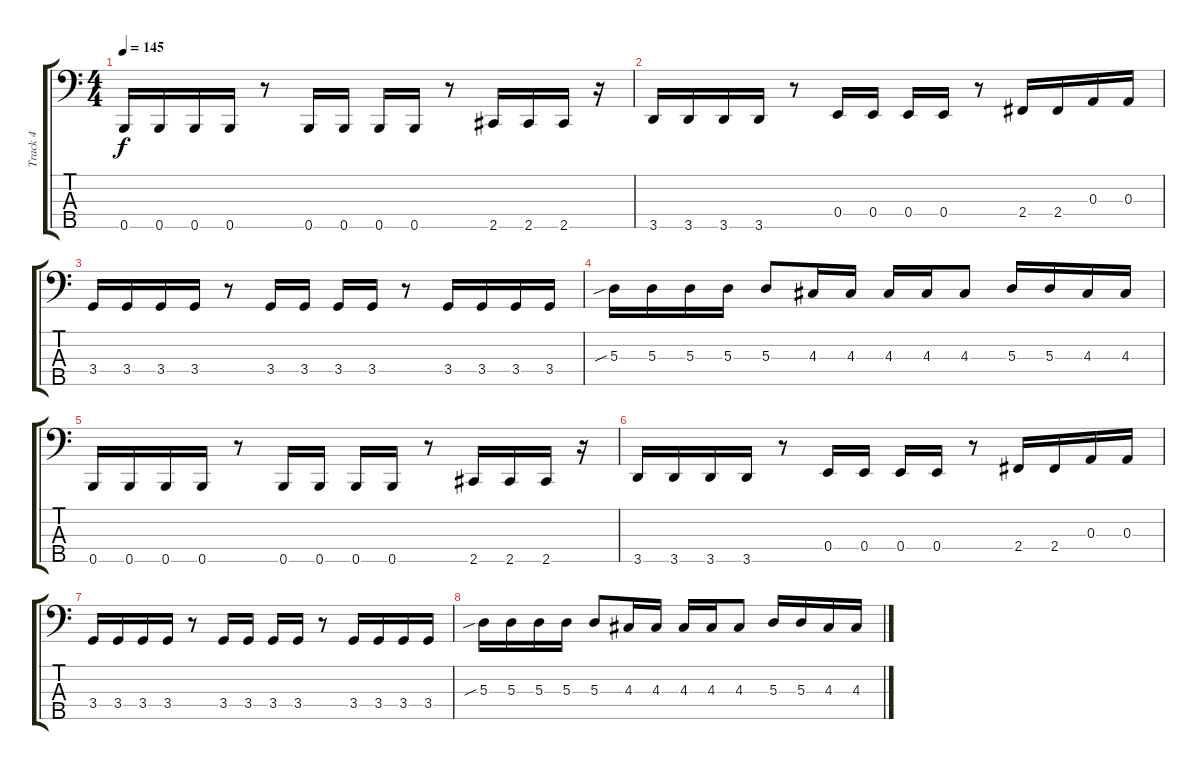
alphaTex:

\track ("Track 4" "Track 4") {instrument electricbassfinger}
\staff {score tabs}
\tuning (G2 D2 A1 E1 B0) {hide}
\ts (4 4)
\tempo 145
\clef f4
\ks c
0.5.16{dy f} 0.5.16 0.5.16 0.5.16 r.8 0.5.16 0.5.16 0.5.16 0.5.16 r.8 2.5.16 2.5.16 2.5.16 r.16 |
3.5.16 3.5.16 3.5.16 3.5.16 r.8 0.4.16 0.4.16 0.4.16 0.4.16 r.8 2.4.16 2.4.16 0.3.16 0.3.16 |
3.4.16 3.4.16 3.4.16 3.4.16 r.8 3.4.16 3.4.16 3.4.16 3.4.16 r.8 3.4.16 3.4.16 3.4.16 3.4.16 |
5.3{sib}.16 5.3.16 5.3.16 5.3.16 5.3.8 4.3.16 4.3.16 4.3.16 4.3.16 4.3.8 5.3.16 5.3.16 4.3.16 4.3.16 |
0.5.16 0.5.16 0.5.16 0.5.16 r.8 0.5.16 0.5.16 0.5.16 0.5.16 r.8 2.5.16 2.5.16 2.5.16 r.16 |
3.5.16 3.5.16 3.5.16 3.5.16 r.8 0.4.16 0.4.16 0.4.16 0.4.16 r.8 2.4.16 2.4.16 0.3.16 0.3.16 |
3.4.16 3.4.16 3.4.16 3.4.16 r.8 3.4.16 3.4.16 3.4.16 3.4.16 r.8 3.4.16 3.4.16 3.4.16 3.4.16 |
5.3{sib}.16 5.3.16 5.3.16 5.3.16 5.3.8 4.3.16 4.3.16 4.3.16 4.3.16 4.3.8 5.3.16 5.3.16 4.3.16 4.3.16
